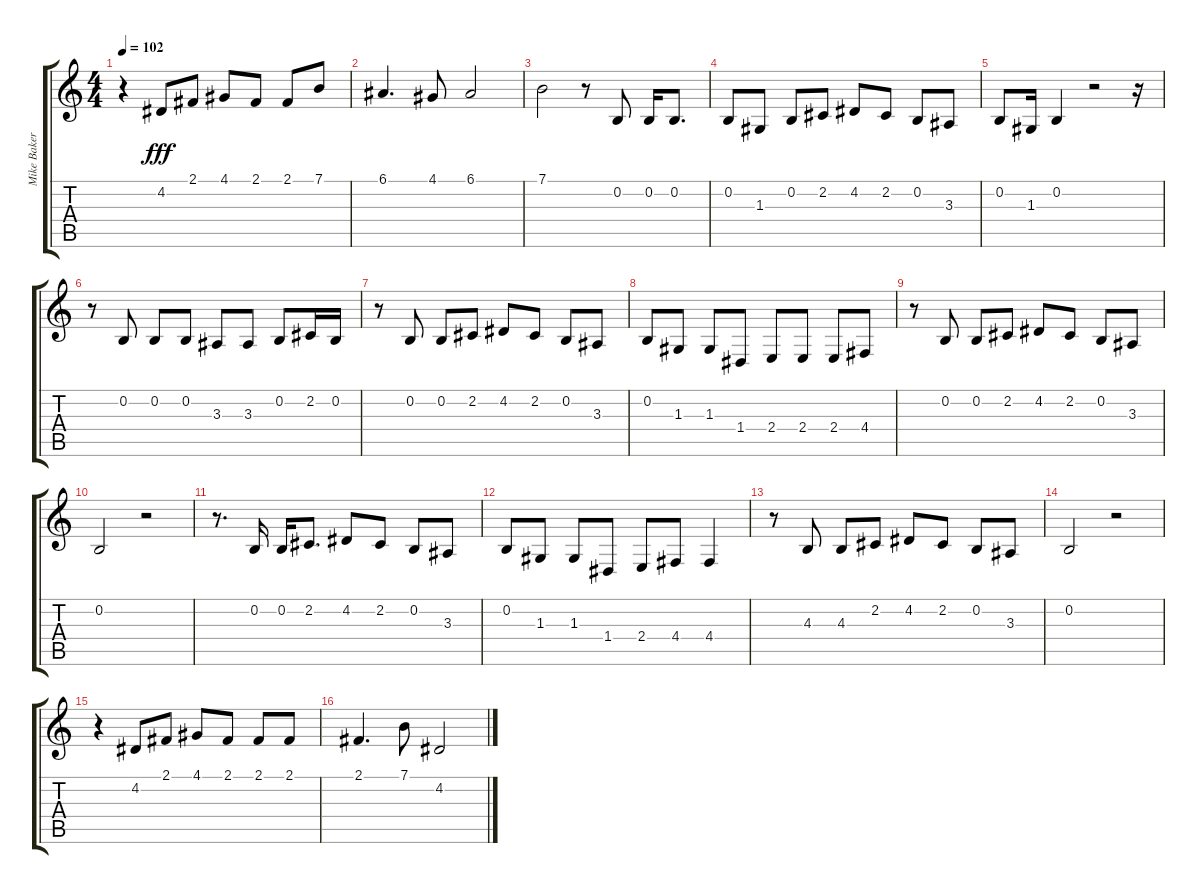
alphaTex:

\track ("Mike Baker" "Mike Baker") {instrument tenorsax}
\staff {score tabs}
\tuning (E4 B3 G3 D3 A2 E2) {hide}
\ts (4 4)
\tempo 102
\clef g2
\ks c
r.4{dy fff} 4.2.8 2.1.8 4.1.8 2.1.8 2.1.8 7.1.8 |
6.1.4{d} 4.1.8 6.1.2 |
7.1.2{volume 13} r.8 0.2.8{volume 2} 0.2.16{volume 13} 0.2.8{d} |
0.2.8 1.3.8 0.2.8 2.2.8 4.2.8 2.2.8 0.2.8 3.3.8 |
0.2.8 1.3.16 0.2.4 r.2 r.16 |
r.8 0.2.8 0.2.8 0.2.8 3.3.8 3.3.8 0.2.8 2.2.16 0.2.16 |
r.8 0.2.8 0.2.8 2.2.8 4.2.8 2.2.8 0.2.8 3.3.8 |
0.2.8 1.3.8 1.3.8 1.4.8 2.4.8 2.4.8 2.4.8 4.4.8 |
r.8 0.2.8 0.2.8 2.2.8 4.2.8 2.2.8 0.2.8 3.3.8 |
0.2.2{volume 13} r.2 |
r.8{d} 0.2.16{volume 12} 0.2.16 2.2.8{d} 4.2.8 2.2.8 0.2.8 3.3.8 |
0.2.8 1.3.8 1.3.8 1.4.8 2.4.8 4.4.8 4.4.4 |
r.8 4.3.8 4.3.8 2.2.8 4.2.8 2.2.8 0.2.8 3.3.8 |
0.2.2{volume 12} r.2 |
r.4 4.2.8{volume 13} 2.1.8 4.1.8 2.1.8 2.1.8 2.1.8 |
2.1.4{d} 7.1.8 4.2.2
